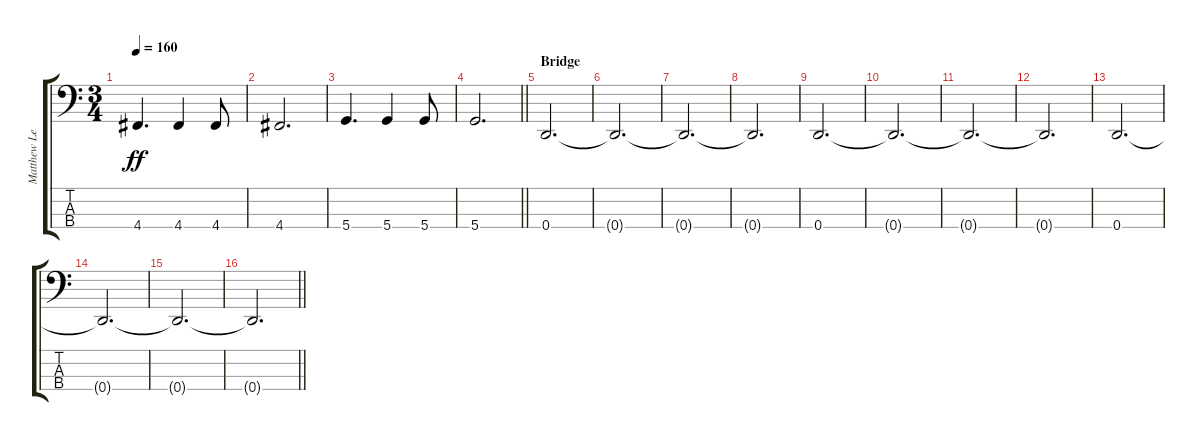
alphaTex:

\track ("Matthew Leone - Bass Guitar" "Matthew Le") {instrument electricbassfinger}
\staff {score tabs}
\tuning (G2 D2 A1 D1) {hide}
\ts (3 4)
\tempo 160
\clef f4
\ks c
4.4.4{d dy ff} 4.4.4 4.4.8 |
4.4.2{d} |
5.4.4{d} 5.4.4 5.4.8 |
\barLineRight lightlight
5.4.2{d} |
\section ("" "Bridge")
0.4.2{d} |
0.4{t}.2{d} |
0.4{t}.2{d} |
0.4{t}.2{d} |
0.4.2{d} |
0.4{t}.2{d} |
0.4{t}.2{d} |
0.4{t}.2{d} |
0.4.2{d} |
0.4{t}.2{d} |
0.4{t}.2{d} |
\barLineRight lightlight
0.4{t}.2{d}
